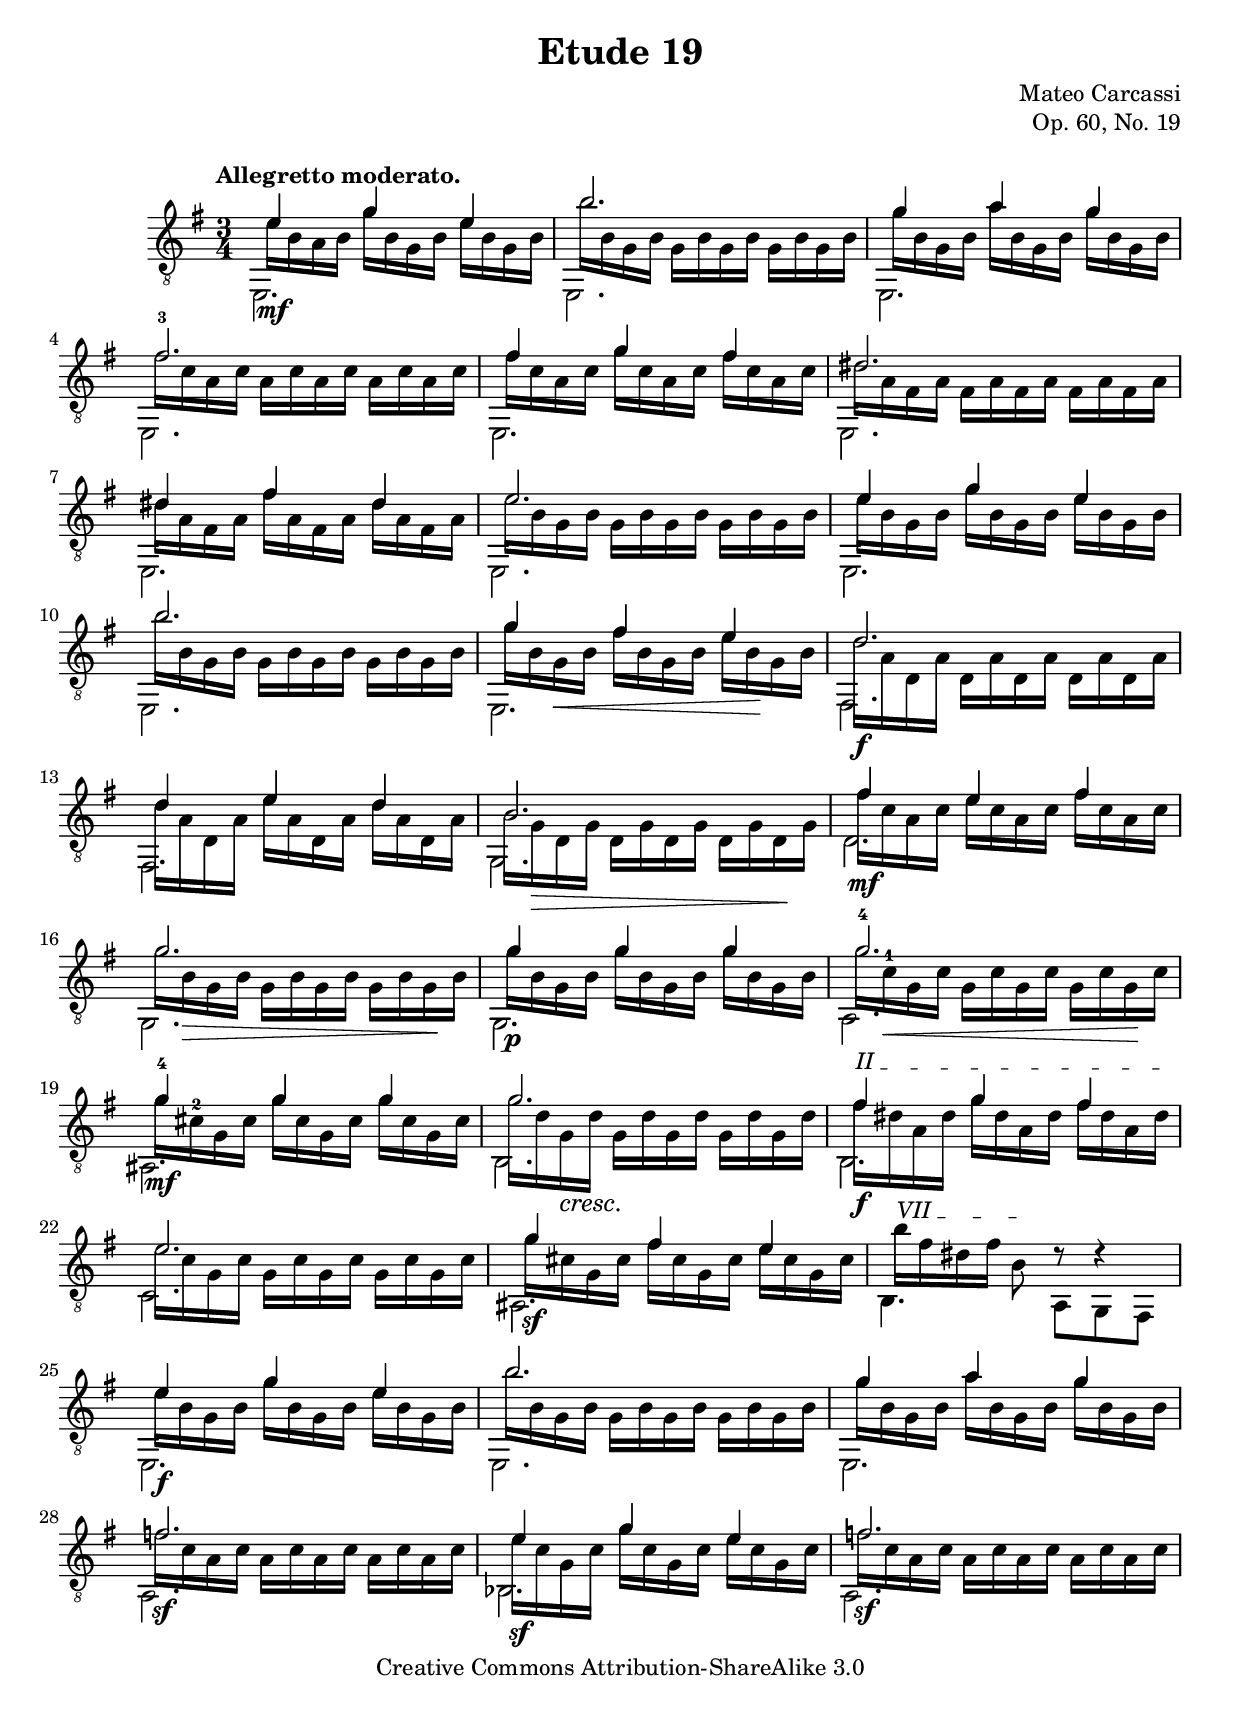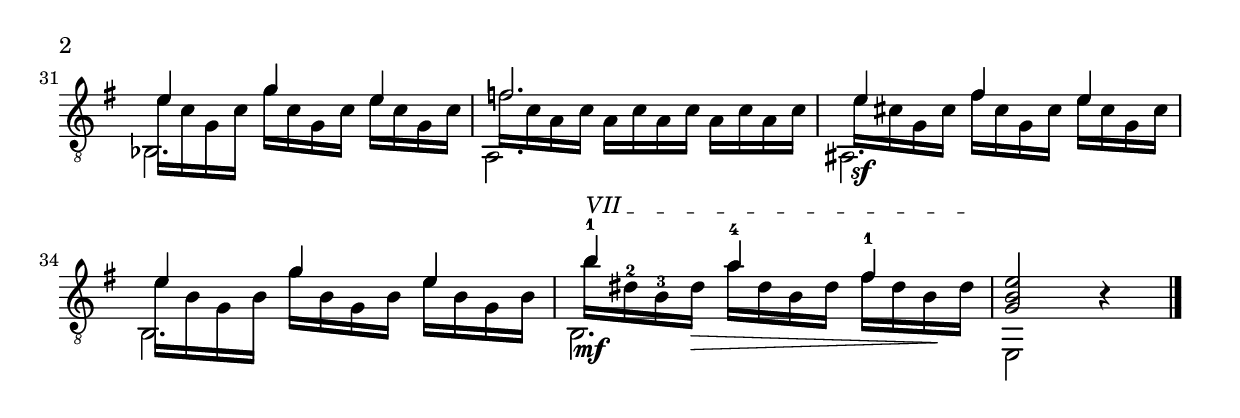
\version "2.16.2"
\header {
  title = "Etude 19"
  composer = "Mateo Carcassi"
  opus = "Op. 60, No. 19"
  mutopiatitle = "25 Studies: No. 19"
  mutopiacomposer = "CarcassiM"
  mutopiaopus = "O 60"
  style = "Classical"
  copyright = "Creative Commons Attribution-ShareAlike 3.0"
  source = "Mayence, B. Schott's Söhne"
  % From Boije 94
  date = "1853"
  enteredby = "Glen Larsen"
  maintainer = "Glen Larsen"
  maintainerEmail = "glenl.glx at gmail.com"
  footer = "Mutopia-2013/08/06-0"
}

global = {
  \time 3/4
  \key e \minor
}

pf = #(make-dynamic-script "pf")
gpos = #(define-music-function (parser location text) (string?)
	 #{ \mark\markup{\teeny\italic #text } #})

\paper {
  % add space between composer/opus markup and first staff
  markup-system-spacing #'padding = #3
  % add a little space between composer and opus
  markup-markup-spacing #'padding = #1.2
  top-margin = #8
  bottom-margin = #10
}

\layout {
  \context {
    \Voice
    \override StringNumber #'stencil = ##f
  }
  \context {
    \Staff
    \override Fingering #'staff-padding = #'()
    \override Fingering #'add-stem-support = ##t
    \mergeDifferentlyDottedOn
    \mergeDifferentlyHeadedOn
  }
  \context {
    \Dynamics
    \override DynamicTextSpanner #'style = #'none
  }
}

upperVoice = \relative c' {
  \voiceOne
  \tempo "Allegretto moderato."
  e4 g e |
  b'2. |
  g4 a g |
  <fis-3>2. |

  fis4 g fis |
  dis2. |
  dis4 fis dis |
  e2. |

  e4 g e |
  b'2. |
  g4 fis e |
  d2. |

  d4 e d |
  b2. |
  fis'4 e fis |
  g2. |

  g4 g g |
  <g-4>2. |
  <g-4>4 g g |
  g2. |

  fis4 g fis |
  e2. |
  g4 fis e |
  s2. |

  e4 g e |
  b'2. |
  g4 a g |
  f2. |

  e4 g e |
  f2. |
  e4 g e |
  f2. |

  e4 fis e |
  e4 g e |
  <b'-1> <a-4>\2 <fis-1>\2 |
  <e b g>2 b4\rest

  \bar "|."
}

lowerVoice = \relative c' {
  \voiceTwo
  \set fingeringOrientations = #'(up)
  e16\mf b a b g' b, g b e b g b |
  b'16 b, g b g b g b g b g b |
  g'16 b, g b a' b, g b g' b, g b |
  fis'16 c a c a c a c a c a c |

  fis16 c a c g' c, a c fis c a c |
  dis16 a fis a fis a fis a fis a fis a |
  dis16 a fis a fis' a, fis a dis a fis a |
  e'16 b g b g b g b g b g b |

  e16 b g b g' b, g b e b g b |
  b'16 b, g b g b g b g b g b |
  g'16 b, g\< b fis' b, g b e b\! g b |
  d16\f a d, a' d, a' d, a' d, a' d, a' |

  d16 a d, a' e' a, d, a' d a d, a' |
  b16 g\> d g d g d g d g d\! g |
  fis'16\mf c a c e c a c fis c a c |
  g'16 b,\> g b g b g b g b g\! b |

  g'16\p b, g b g' b, g b g' b, g b |
  g'16 <c,-1>\< g c g c g c g c g\! c |
  g'16\mf <cis,-2> g cis g' cis, g cis g' cis, g cis |
  g'16 d g,\cresc d'\! g, d' g, d' g, d' g, d' |

  \override TextSpanner #'(bound-details left text) = #"II "
  fis16\f\startTextSpan dis a dis g dis a dis fis dis a dis\stopTextSpan |
  e16 c g c g c g c g c g c |
  g'16\sf cis, g cis fis cis g cis e cis g cis |
  \override TextSpanner #'(bound-details left text) = #"VII "
  b'16\startTextSpan fis\2 dis\3 fis\2 b,8\4\stopTextSpan dis8\rest dis4\rest |

  e16\f b g b g' b, g b e b g b |
  b'16 b, g b g b g b g b g b |
  g'16 b, g b a' b, g b g' b, g b |
  f'16\sf c a c a c a c a c a c |

  e16\sf c g c g' c, g c e c g c |
  f16\sf c a c a c a c a c a c |
  e c g c g' c, g c e c g c |
  f16 c a c a c a c a c a c |

  e16\sf cis g cis fis cis g cis e cis g cis |
  e16 b g b g' b, g b e b g b |
  \override TextSpanner #'(bound-details left text) = #"VII "
  b'16\mf\startTextSpan <dis,-2>\3 <b-3>\4 dis\>\3 a'\2 dis,\3 b\4 dis\3 fis\2 dis\3 b\4\! dis\3\stopTextSpan |
  s2.
}

middleVoice = \relative c, {
  \voiceThree
  \stemDown
  \repeat unfold 11 { e2. | }
  fis2. |
  fis2. |
  g2. |
  d'2. |
  g,2. |
  g2. |
  a2. |
  ais2. |
  b2. |
  b2. |
  c2. |
  ais2. |
  b4.\6 a8\6 g fis |
  e2. |
  e2. |
  e2. |
  a2. |
  bes2. |
  a2. |
  bes2. |
  a2. |
  ais2. |
  b2. |
  b2.\6 |
  e,2 s4 |
}

\score {
  <<
    \new Staff = "Guitar"
    <<
      \set Staff.midiInstrument = #"acoustic guitar (nylon)"
      \global
      \clef "treble_8"
      \context Voice = "upperVoice" \upperVoice
      \context Voice = "lowerVoice" \lowerVoice
      \context Voice = "middleVoice" \middleVoice
    >>
%{
    \new TabStaff = "Guitar tabs"
    <<
      \clef "moderntab"
      \global
      \context TabVoice = "upperVoice" \upperVoice
      \context TabVoice = "lowerVoice" \lowerVoice
      \context TabVoice = "middleVoice" \middleVoice
    >>
%}
  >>
  \layout { }
  \midi {
    \tempo 4 = 100
  }
}
